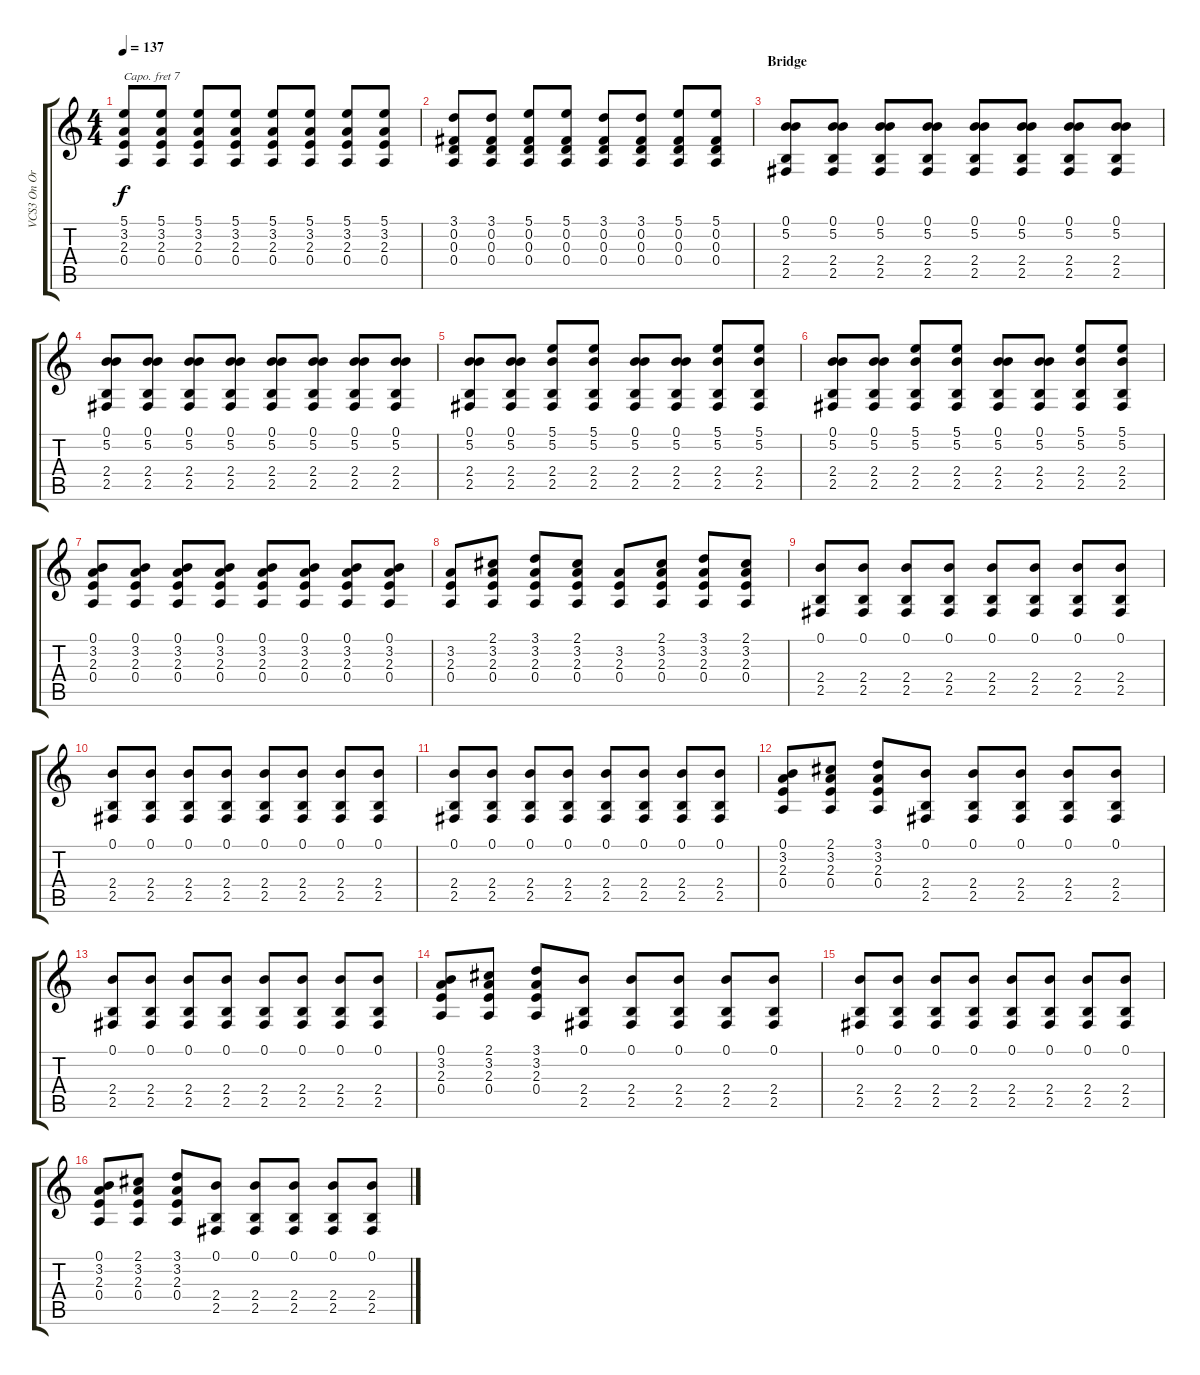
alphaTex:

\track ("VCS3 On Organ" "VCS3 On Or") {instrument churchorgan}
\staff {score tabs}
\capo 7
\tuning (E4 B3 G3 D3 A2 E2) {hide}
\ts (4 4)
\tempo 137
\clef g2
\ks c
(5.1 3.2 2.3 0.4).8{dy f} (5.1 3.2 2.3 0.4).8 (5.1 3.2 2.3 0.4).8 (5.1 3.2 2.3 0.4).8 (5.1 3.2 2.3 0.4).8 (5.1 3.2 2.3 0.4).8 (5.1 3.2 2.3 0.4).8 (5.1 3.2 2.3 0.4).8 |
(3.1 0.2 0.3 0.4).8 (3.1 0.2 0.3 0.4).8 (5.1 0.2 0.3 0.4).8 (5.1 0.2 0.3 0.4).8 (3.1 0.2 0.3 0.4).8 (3.1 0.2 0.3 0.4).8 (5.1 0.2 0.3 0.4).8 (5.1 0.2 0.3 0.4).8 |
\section ("" "Bridge")
(0.1 5.2 2.4 2.5).8 (0.1 5.2 2.4 2.5).8 (0.1 5.2 2.4 2.5).8 (0.1 5.2 2.4 2.5).8 (0.1 5.2 2.4 2.5).8 (0.1 5.2 2.4 2.5).8 (0.1 5.2 2.4 2.5).8 (0.1 5.2 2.4 2.5).8 |
(0.1 5.2 2.4 2.5).8 (0.1 5.2 2.4 2.5).8 (0.1 5.2 2.4 2.5).8 (0.1 5.2 2.4 2.5).8 (0.1 5.2 2.4 2.5).8 (0.1 5.2 2.4 2.5).8 (0.1 5.2 2.4 2.5).8 (0.1 5.2 2.4 2.5).8 |
(0.1 5.2 2.4 2.5).8 (0.1 5.2 2.4 2.5).8 (5.1 5.2 2.4 2.5).8 (5.1 5.2 2.4 2.5).8 (0.1 5.2 2.4 2.5).8 (0.1 5.2 2.4 2.5).8 (5.1 5.2 2.4 2.5).8 (5.1 5.2 2.4 2.5).8 |
(0.1 5.2 2.4 2.5).8 (0.1 5.2 2.4 2.5).8 (5.1 5.2 2.4 2.5).8 (5.1 5.2 2.4 2.5).8 (0.1 5.2 2.4 2.5).8 (0.1 5.2 2.4 2.5).8 (5.1 5.2 2.4 2.5).8 (5.1 5.2 2.4 2.5).8 |
(0.1 3.2 2.3 0.4).8 (0.1 3.2 2.3 0.4).8 (0.1 3.2 2.3 0.4).8 (0.1 3.2 2.3 0.4).8 (0.1 3.2 2.3 0.4).8 (0.1 3.2 2.3 0.4).8 (0.1 3.2 2.3 0.4).8 (0.1 3.2 2.3 0.4).8 |
(3.2 2.3 0.4).8 (2.1 3.2 2.3 0.4).8 (3.1 3.2 2.3 0.4).8 (2.1 3.2 2.3 0.4).8 (3.2 2.3 0.4).8 (2.1 3.2 2.3 0.4).8 (3.1 3.2 2.3 0.4).8 (2.1 3.2 2.3 0.4).8 |
(0.1 2.4 2.5).8 (0.1 2.4 2.5).8 (0.1 2.4 2.5).8 (0.1 2.4 2.5).8 (0.1 2.4 2.5).8 (0.1 2.4 2.5).8 (0.1 2.4 2.5).8 (0.1 2.4 2.5).8 |
(0.1 2.4 2.5).8 (0.1 2.4 2.5).8 (0.1 2.4 2.5).8 (0.1 2.4 2.5).8 (0.1 2.4 2.5).8 (0.1 2.4 2.5).8 (0.1 2.4 2.5).8 (0.1 2.4 2.5).8 |
(0.1 2.4 2.5).8 (0.1 2.4 2.5).8 (0.1 2.4 2.5).8 (0.1 2.4 2.5).8 (0.1 2.4 2.5).8 (0.1 2.4 2.5).8 (0.1 2.4 2.5).8 (0.1 2.4 2.5).8 |
(0.1 3.2 2.3 0.4).8 (2.1 3.2 2.3 0.4).8 (3.1 3.2 2.3 0.4).8 (0.1 2.4 2.5).8 (0.1 2.4 2.5).8 (0.1 2.4 2.5).8 (0.1 2.4 2.5).8 (0.1 2.4 2.5).8 |
(0.1 2.4 2.5).8 (0.1 2.4 2.5).8 (0.1 2.4 2.5).8 (0.1 2.4 2.5).8 (0.1 2.4 2.5).8 (0.1 2.4 2.5).8 (0.1 2.4 2.5).8 (0.1 2.4 2.5).8 |
(0.1 3.2 2.3 0.4).8 (2.1 3.2 2.3 0.4).8 (3.1 3.2 2.3 0.4).8 (0.1 2.4 2.5).8 (0.1 2.4 2.5).8 (0.1 2.4 2.5).8 (0.1 2.4 2.5).8 (0.1 2.4 2.5).8 |
(0.1 2.4 2.5).8 (0.1 2.4 2.5).8 (0.1 2.4 2.5).8 (0.1 2.4 2.5).8 (0.1 2.4 2.5).8 (0.1 2.4 2.5).8 (0.1 2.4 2.5).8 (0.1 2.4 2.5).8 |
(0.1 3.2 2.3 0.4).8 (2.1 3.2 2.3 0.4).8 (3.1 3.2 2.3 0.4).8 (0.1 2.4 2.5).8 (0.1 2.4 2.5).8 (0.1 2.4 2.5).8 (0.1 2.4 2.5).8 (0.1 2.4 2.5).8
